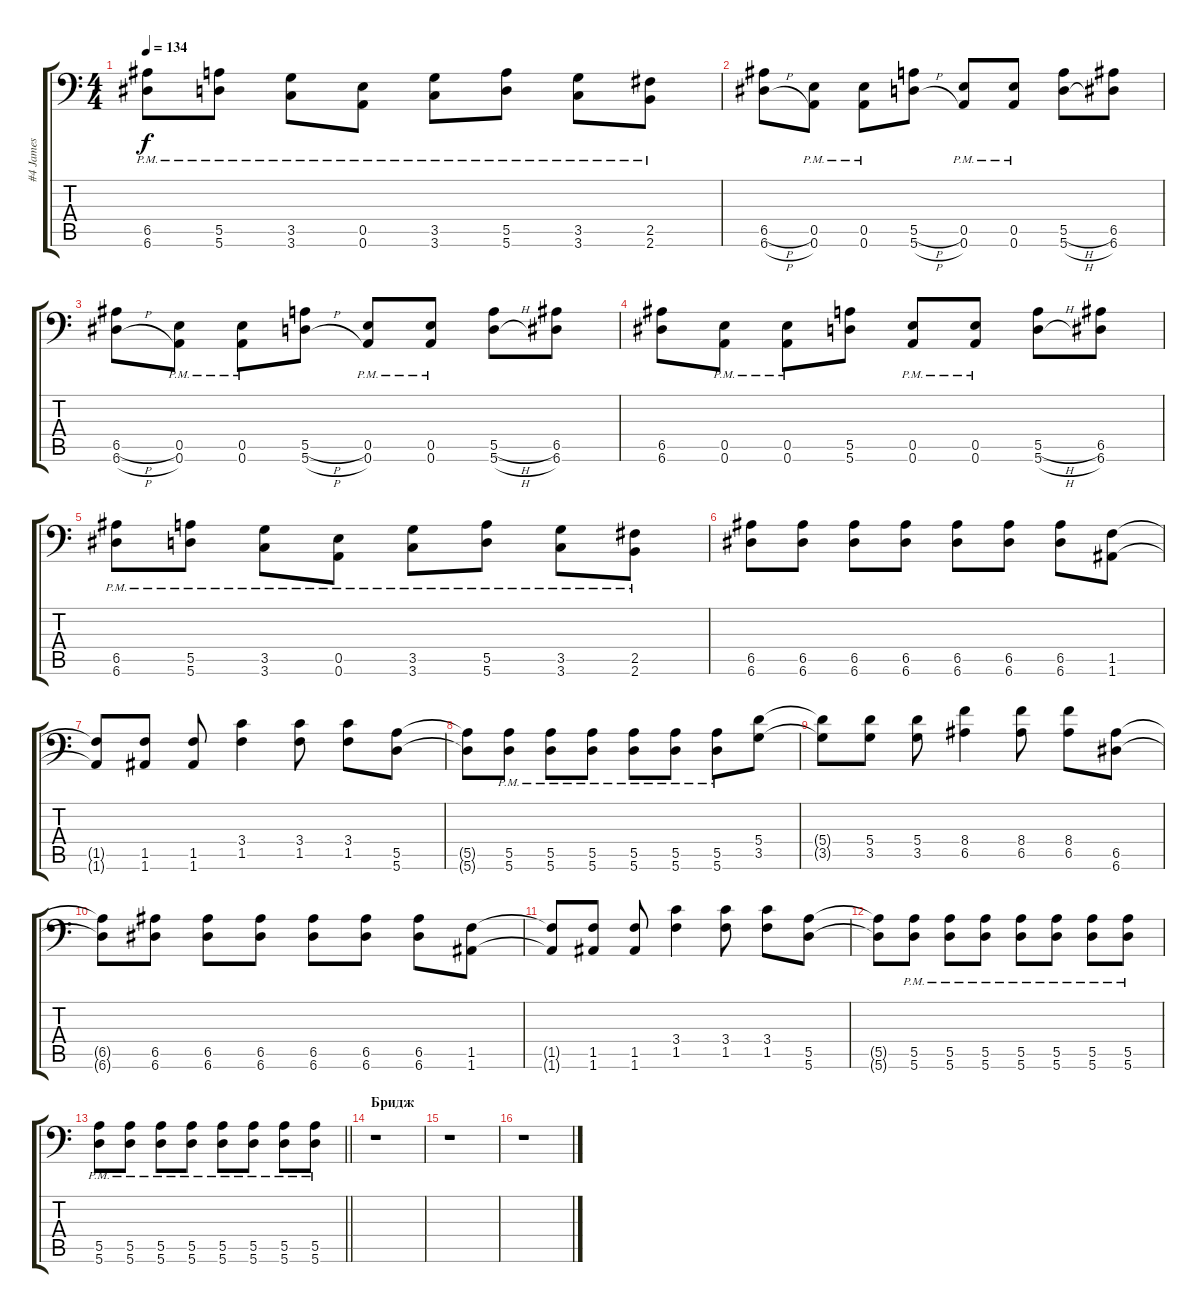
\track ("#4 James" "#4 James") {instrument distortionguitar}
\staff {score tabs}
\tuning (B3 Gb3 D3 A2 E2 A1) {hide}
\ts (4 4)
\tempo 134
\clef f4
\ks c
(6.5{pm} 6.6{pm}).8{dy f} (5.5{pm} 5.6{pm}).8 (3.5{pm} 3.6{pm}).8 (0.5{pm} 0.6{pm}).8 (3.5{pm} 3.6{pm}).8 (5.5{pm} 5.6{pm}).8 (3.5{pm} 3.6{pm}).8 (2.5{pm} 2.6{pm}).8 |
(6.5{h} 6.6{h}).8 (0.5{pm} 0.6{pm}).8 (0.5{pm} 0.6{pm}).8 (5.5{h} 5.6{h}).8 (0.5{pm} 0.6{pm}).8 (0.5{pm} 0.6{pm}).8 (5.5{h} 5.6{h}).8 (6.5 6.6).8 |
(6.5{h} 6.6{h}).8 (0.5{pm} 0.6{pm}).8 (0.5{pm} 0.6{pm}).8 (5.5{h} 5.6{h}).8 (0.5{pm} 0.6{pm}).8 (0.5{pm} 0.6{pm}).8 (5.5{h} 5.6{h}).8 (6.5 6.6).8 |
(6.5 6.6).8 (0.5{pm} 0.6{pm}).8 (0.5{pm} 0.6{pm}).8 (5.5 5.6).8 (0.5{pm} 0.6{pm}).8 (0.5{pm} 0.6{pm}).8 (5.5{h} 5.6{h}).8 (6.5 6.6).8 |
(6.5{pm} 6.6{pm}).8 (5.5{pm} 5.6{pm}).8 (3.5{pm} 3.6{pm}).8 (0.5{pm} 0.6{pm}).8 (3.5{pm} 3.6{pm}).8 (5.5{pm} 5.6{pm}).8 (3.5{pm} 3.6{pm}).8 (2.5{pm} 2.6{pm}).8 |
(6.5 6.6).8 (6.5 6.6).8 (6.5 6.6).8 (6.5 6.6).8 (6.5 6.6).8 (6.5 6.6).8 (6.5 6.6).8 (1.5 1.6).8 |
(1.5{t} 1.6{t}).8 (1.5 1.6).8 (1.5 1.6).8 (3.4 1.5).4 (3.4 1.5).8 (3.4 1.5).8 (5.5 5.6).8 |
(5.5{t} 5.6{t}).8 (5.5{pm} 5.6{pm}).8 (5.5{pm} 5.6{pm}).8 (5.5{pm} 5.6{pm}).8 (5.5{pm} 5.6{pm}).8 (5.5{pm} 5.6{pm}).8 (5.5{pm} 5.6{pm}).8 (5.4 3.5).8 |
(5.4{t} 3.5{t}).8 (5.4 3.5).8 (5.4 3.5).8 (8.4 6.5).4 (8.4 6.5).8 (8.4 6.5).8 (6.5 6.6).8 |
(6.5{t} 6.6{t}).8 (6.5 6.6).8 (6.5 6.6).8 (6.5 6.6).8 (6.5 6.6).8 (6.5 6.6).8 (6.5 6.6).8 (1.5 1.6).8 |
(1.5{t} 1.6{t}).8 (1.5 1.6).8 (1.5 1.6).8 (3.4 1.5).4 (3.4 1.5).8 (3.4 1.5).8 (5.5 5.6).8 |
(5.5{t} 5.6{t}).8 (5.5{pm} 5.6{pm}).8 (5.5{pm} 5.6{pm}).8 (5.5{pm} 5.6{pm}).8 (5.5{pm} 5.6{pm}).8 (5.5{pm} 5.6{pm}).8 (5.5{pm} 5.6{pm}).8 (5.5{pm} 5.6{pm}).8 |
\barLineRight lightlight
(5.5{pm} 5.6{pm}).8 (5.5{pm} 5.6{pm}).8 (5.5{pm} 5.6{pm}).8 (5.5{pm} 5.6{pm}).8 (5.5{pm} 5.6{pm}).8 (5.5{pm} 5.6{pm}).8 (5.5{pm} 5.6{pm}).8 (5.5{pm} 5.6{pm}).8 |
\section ("" "Бридж")
r.1 |
r.1 |
r.1
